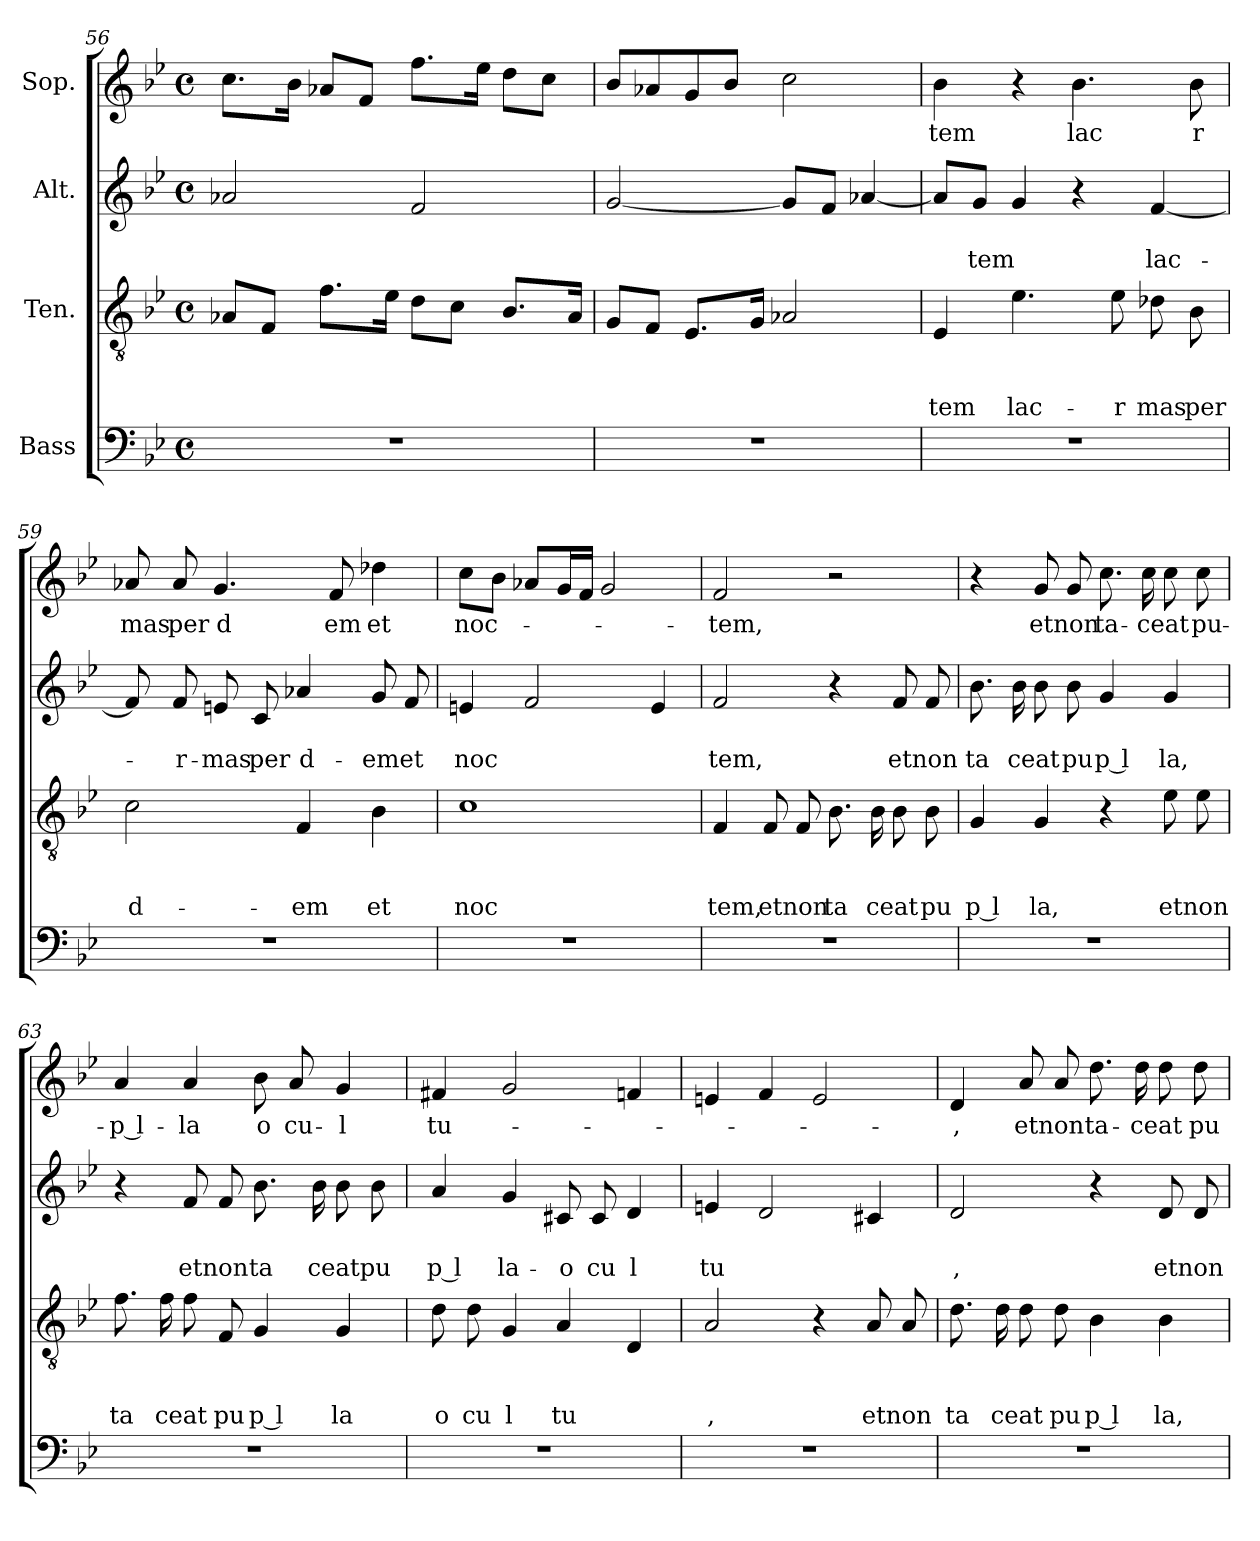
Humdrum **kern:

**kern	**kern	**text	**text	**text	**kern	**text	**text	**kern	**text
*part4	*part3	*part3	*part3	*part3	*part2	*part2	*part2	*part1	*part1
*staff4	*staff3	*staff3	*staff3	*staff3	*staff2	*staff2	*staff2	*staff1	*staff1
*I"Bass	*I"Ten.	*	*	*	*I"Alt.	*	*	*I"Sop.	*
*clefF4	*clefGv2	*	*	*	*clefG2	*	*	*clefG2	*
*ITrd-3c-5	*ITrd-3c-5	*	*	*	*	*	*	*ITrd-3c-5	*
*k[b-e-a-]	*k[b-e-a-]	*	*	*	*k[b-e-]	*	*	*k[b-e-a-]	*
*E-:	*E-:	*	*	*	*B-:	*	*	*E-:	*
*M4/4	*M4/4	*	*	*	*M4/4	*	*	*M4/4	*
*met(c)	*met(c)	*	*	*	*met(c)	*	*	*met(c)	*
=56	=56	=56	=56	=56	=56	=56	=56	=56	=56
1r	8d-X/L	.	.	.	2a-X/	.	.	8.ff\L	.
.	8B-/J	.	.	.	.	.	.	.	.
.	.	.	.	.	.	.	.	16ee-\Jk	.
.	8.b-\L	.	.	.	.	.	.	8dd-X/L	.
.	.	.	.	.	.	.	.	8b-/J	.
.	16a-\Jk	.	.	.	.	.	.	.	.
.	8g\L	.	.	.	2f/	.	.	8.bb-\L	.
.	8f\J	.	.	.	.	.	.	.	.
.	.	.	.	.	.	.	.	16aa-\Jk	.
.	8.e-/L	.	.	.	.	.	.	8gg\L	.
.	.	.	.	.	.	.	.	8ff\J	.
.	16d-/Jk	.	.	.	.	.	.	.	.
=57	=57	=57	=57	=57	=57	=57	=57	=57	=57
1r	8c/L	.	.	.	[<2g/	.	.	8ee-/L	.
.	8B-/J	.	.	.	.	.	.	8dd-X/	.
.	8.A-/L	.	.	.	.	.	.	8cc/	.
.	.	.	.	.	.	.	.	8ee-/J	.
.	16c/Jk	.	.	.	.	.	.	.	.
.	2d-X/	.	.	.	8g/L]	.	.	2ff\	.
.	.	.	.	.	8f/J	.	.	.	.
.	.	.	.	.	[<4a-X/	.	.	.	.
=58	=58	=58	=58	=58	=58	=58	=58	=58	=58
!	!	!	!	!LO:LY:b	!	!	!	!	!LO:LY:b
1r	4A-/	.	.	-tem	8a-/L]	.	.	4ee-\	tem
!	!	!	!	!	!	!	!LO:LY:b	!	!
.	.	.	.	.	8g/J	.	-tem	.	.
!	!	!	!	!LO:LY:b	!	!	!	!	!
.	4.a-\	.	.	lac-	4g/	.	.	4r	.
!	!	!	!	!	!	!	!	!	!LO:LY:b
.	.	.	.	.	4r	.	.	4.ee-\	lac
!	!	!	!	!LO:LY:b:rj	!	!	!	!	!
.	8a-\	.	.	-r	.	.	.	.	.
!	!	!	!	!LO:LY:b	!	!	!LO:LY:b	!	!
.	8g-X\	.	.	mas	[<4f/	.	lac-	.	.
!	!	!	!	!LO:LY:b	!	!	!	!	!LO:LY:b:rj
.	8e-\	.	.	per	.	.	.	8ee-\	r
=59	=59	=59	=59	=59	=59	=59	=59	=59	=59
!	!	!	!	!LO:LY:b:rj	!	!	!	!	!LO:LY:b
1r	2f\	.	.	d-	8f/]	.	.	8dd-X/	mas
!	!	!	!	!	!	!	!LO:LY:b:rj	!	!LO:LY:b
.	.	.	.	.	8f/	.	-r-	8dd-/	per
!	!	!	!	!	!	!	!LO:LY:b	!	!LO:LY:b:rj
.	.	.	.	.	8en/	.	-mas	4.cc/	d
!	!	!	!	!	!	!	!LO:LY:b	!	!
.	.	.	.	.	8c/	.	per	.	.
!	!	!	!	!LO:LY:b	!	!	!LO:LY:b:rj	!	!
.	4B-/	.	.	-em	4a-X/	.	d-	.	.
!	!	!	!	!	!	!	!	!	!LO:LY:b
.	.	.	.	.	.	.	.	8b-/	em
!	!	!	!	!LO:LY:b	!	!	!LO:LY:b	!	!LO:LY:b
.	4e-\	.	.	et	8g/	.	-em	4gg-X\	et
!	!	!	!	!	!	!	!LO:LY:b	!	!
.	.	.	.	.	8f/	.	et	.	.
!!LO:PB:g=z
=60	=60	=60	=60	=60	=60	=60	=60	=60	=60
!	!	!	!	!LO:LY:b	!	!	!LO:LY:b	!	!LO:LY:b
1r	1f	.	.	noc	4en/	.	noc	8ff\L	noc-
.	.	.	.	.	.	.	.	8ee-\J	.
.	.	.	.	.	2f/	.	.	8dd-X/L	.
.	.	.	.	.	.	.	.	16cc/L	.
.	.	.	.	.	.	.	.	16b-/JJ	.
.	.	.	.	.	.	.	.	2cc/	.
.	.	.	.	.	4e/	.	.	.	.
=61	=61	=61	=61	=61	=61	=61	=61	=61	=61
!	!	!	!	!LO:LY:b	!	!	!LO:LY:b	!	!LO:LY:b
1r	4B-/	.	.	tem,	2f/	.	tem,	2b-/	-tem,
!	!	!	!	!LO:LY:b	!	!	!	!	!
.	8B-/	.	.	etnon	.	.	.	.	.
.	8B-/	.	.	.	.	.	.	.	.
!	!	!	!	!LO:LY:b	!	!	!	!	!
.	8.e-\	.	.	ta	4r	.	.	2r	.
!	!	!	!	!LO:LY:b	!	!	!	!	!
.	16e-\	.	.	ceat	.	.	.	.	.
!	!	!	!	!	!	!	!LO:LY:b	!	!
.	8e-\	.	.	.	8f/	.	etnon	.	.
!	!	!	!	!LO:LY:b	!	!	!	!	!
.	8e-\	.	.	pu	8f/	.	.	.	.
=62	=62	=62	=62	=62	=62	=62	=62	=62	=62
!	!	!	!	!LO:LY:b:rj	!	!	!LO:LY:b	!	!
1r	4c/	.	.	p l	8.b-\	.	ta	4r	.
!	!	!	!	!	!	!	!LO:LY:b	!	!
.	.	.	.	.	16b-\	.	ceat	.	.
!	!	!	!	!LO:LY:b	!	!	!	!	!LO:LY:b
.	4c/	.	.	la,	8b-\	.	.	8cc/	etnon
!	!	!	!	!	!	!	!LO:LY:b	!	!
.	.	.	.	.	8b-\	.	pu	8cc/	.
!	!	!	!	!	!	!	!LO:LY:b:rj	!	!LO:LY:b
.	4r	.	.	.	4g/	.	p l	8.ff\	ta-
!	!	!	!	!	!	!	!	!	!LO:LY:b
.	.	.	.	.	.	.	.	16ff\	-ceat
!	!	!	!	!LO:LY:b	!	!	!LO:LY:b	!	!
.	8a-\	.	.	etnon	4g/	.	la,	8ff\	.
!	!	!	!	!	!	!	!	!	!LO:LY:b
.	8a-\	.	.	.	.	.	.	8ff\	pu-
=63	=63	=63	=63	=63	=63	=63	=63	=63	=63
!	!	!	!	!LO:LY:b	!	!	!	!	!LO:LY:b:rj
1r	8.b-\	.	.	ta	4r	.	.	4dd/	-p l-
!	!	!	!	!LO:LY:b	!	!	!	!	!
.	16b-\	.	.	ceat	.	.	.	.	.
!	!	!	!	!	!	!	!LO:LY:b	!	!LO:LY:b
.	8b-\	.	.	.	8f/	.	etnon	4dd/	-la
!	!	!	!	!LO:LY:b	!	!	!	!	!
.	8B-/	.	.	pu	8f/	.	.	.	.
!	!	!	!	!LO:LY:b:rj	!	!	!LO:LY:b	!	!LO:LY:b
.	4c/	.	.	p l	8.b-\	.	ta	8ee-\	o
!	!	!	!	!	!	!	!	!	!LO:LY:b
.	.	.	.	.	.	.	.	8dd/	cu-
!	!	!	!	!	!	!	!LO:LY:b	!	!
.	.	.	.	.	16b-\	.	ceatpu	.	.
!	!	!	!	!LO:LY:b	!	!	!	!	!LO:LY:b:rj
.	4c/	.	.	la	8b-\	.	.	4cc/	-l
.	.	.	.	.	8b-\	.	.	.	.
=64	=64	=64	=64	=64	=64	=64	=64	=64	=64
!	!	!	!	!LO:LY:b	!	!	!LO:LY:b:rj	!	!LO:LY:b
1r	8g\	.	.	o	4a/	.	p l	4bn/	tu-
!	!	!	!	!LO:LY:b	!	!	!	!	!
.	8g\	.	.	cu	.	.	.	.	.
!	!	!	!	!LO:LY:b:rj	!	!	!LO:LY:b	!	!
.	4c/	.	.	l	4g/	.	la-	2cc/	.
!	!	!	!	!LO:LY:b	!	!	!LO:LY:b	!	!
.	4d/	.	.	tu	8c#X/	.	-o	.	.
!	!	!	!	!	!	!	!LO:LY:b	!	!
.	.	.	.	.	8c#/	.	cu	.	.
!	!	!	!	!	!	!	!LO:LY:b:rj	!	!
.	4G/	.	.	.	4d/	.	l	4b-X/	.
=65	=65	=65	=65	=65	=65	=65	=65	=65	=65
!	!	!	!	!LO:LY:b	!	!	!LO:LY:b	!	!
1r	2d/	.	.	,	4en/	.	tu	4an/	.
.	.	.	.	.	2d/	.	.	4b-/	.
.	4r	.	.	.	.	.	.	2a/	.
!	!	!	!	!LO:LY:b	!	!	!	!	!
.	8d/	.	.	etnon	4c#X/	.	.	.	.
.	8d/	.	.	.	.	.	.	.	.
!!LO:LB:g=z
=66	=66	=66	=66	=66	=66	=66	=66	=66	=66
!	!	!	!	!LO:LY:b	!	!	!LO:LY:b	!	!LO:LY:b
1r	8.g\	.	.	ta	2d/	.	,	4g/	-,
!	!	!	!	!LO:LY:b	!	!	!	!	!
.	16g\	.	.	ceat	.	.	.	.	.
!	!	!	!	!	!	!	!	!	!LO:LY:b
.	8g\	.	.	.	.	.	.	8dd/	etnon
!	!	!	!	!LO:LY:b	!	!	!	!	!
.	8g\	.	.	pu	.	.	.	8dd/	.
!	!	!	!	!LO:LY:b:rj	!	!	!	!	!LO:LY:b
.	4e-\	.	.	p l	4r	.	.	8.gg\	ta-
!	!	!	!	!	!	!	!	!	!LO:LY:b
.	.	.	.	.	.	.	.	16gg\	-ceat
!	!	!	!	!LO:LY:b	!	!	!LO:LY:b	!	!
.	4e-\	.	.	la,	8d/	.	etnon	8gg\	.
!	!	!	!	!	!	!	!	!	!LO:LY:b
.	.	.	.	.	8d/	.	.	8gg\	pu-
=	=	=	=	=	=	=	=	=	=
*-	*-	*-	*-	*-	*-	*-	*-	*-	*-
